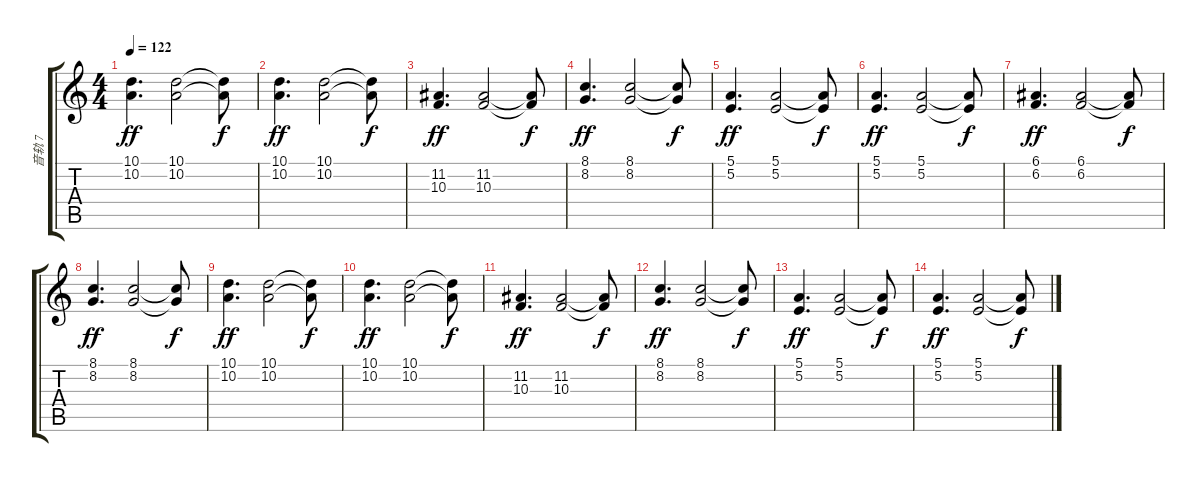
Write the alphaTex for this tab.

\track ("音轨 7" "音轨 7") {instrument stringensemble2}
\staff {score tabs}
\tuning (E4 B3 G3 D3 A2 E2) {hide}
\ts (4 4)
\tempo 122
\clef g2
\ks c
(10.1 10.2).4{d dy ff} (10.1 10.2).2 (10.1{t} 10.2{t}).8{dy f} |
(10.1 10.2).4{d dy ff} (10.1 10.2).2 (10.1{t} 10.2{t}).8{dy f} |
(11.2 10.3).4{d dy ff} (11.2 10.3).2 (11.2{t} 10.3{t}).8{dy f} |
(8.1 8.2).4{d dy ff} (8.1 8.2).2 (8.1{t} 8.2{t}).8{dy f} |
(5.1 5.2).4{d dy ff} (5.1 5.2).2 (5.1{t} 5.2{t}).8{dy f} |
(5.1 5.2).4{d dy ff} (5.1 5.2).2 (5.1{t} 5.2{t}).8{dy f} |
(6.1 6.2).4{d dy ff} (6.1 6.2).2 (6.1{t} 6.2{t}).8{dy f} |
(8.1 8.2).4{d dy ff} (8.1 8.2).2 (8.1{t} 8.2{t}).8{dy f} |
(10.1 10.2).4{d dy ff} (10.1 10.2).2 (10.1{t} 10.2{t}).8{dy f} |
(10.1 10.2).4{d dy ff} (10.1 10.2).2 (10.1{t} 10.2{t}).8{dy f} |
(11.2 10.3).4{d dy ff} (11.2 10.3).2 (11.2{t} 10.3{t}).8{dy f} |
(8.1 8.2).4{d dy ff} (8.1 8.2).2 (8.1{t} 8.2{t}).8{dy f} |
(5.1 5.2).4{d dy ff} (5.1 5.2).2 (5.1{t} 5.2{t}).8{dy f} |
(5.1 5.2).4{d dy ff} (5.1 5.2).2 (5.1{t} 5.2{t}).8{dy f}
